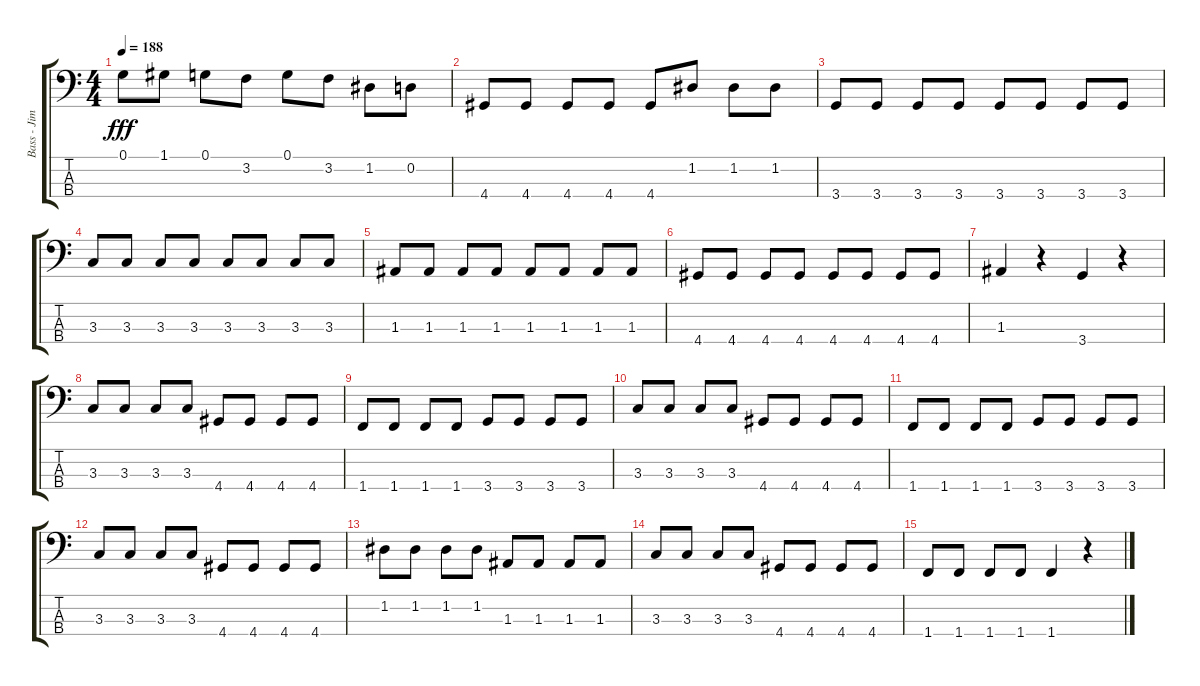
\track ("Bass - Jim" "Bass - Jim") {instrument electricbassfinger}
\staff {score tabs}
\tuning (G2 D2 A1 E1) {hide}
\ts (4 4)
\tempo 188
\clef f4
\ks c
0.1.8{dy fff} 1.1.8 0.1.8 3.2.8 0.1.8 3.2.8 1.2.8 0.2.8 |
4.4.8 4.4.8 4.4.8 4.4.8 4.4.8 1.2.8 1.2.8 1.2.8 |
3.4.8 3.4.8 3.4.8 3.4.8 3.4.8 3.4.8 3.4.8 3.4.8 |
3.3.8 3.3.8 3.3.8 3.3.8 3.3.8 3.3.8 3.3.8 3.3.8 |
1.3.8 1.3.8 1.3.8 1.3.8 1.3.8 1.3.8 1.3.8 1.3.8 |
4.4.8 4.4.8 4.4.8 4.4.8 4.4.8 4.4.8 4.4.8 4.4.8 |
1.3.4 r.4 3.4.4 r.4 |
3.3.8 3.3.8 3.3.8 3.3.8 4.4.8 4.4.8 4.4.8 4.4.8 |
1.4.8 1.4.8 1.4.8 1.4.8 3.4.8 3.4.8 3.4.8 3.4.8 |
3.3.8 3.3.8 3.3.8 3.3.8 4.4.8 4.4.8 4.4.8 4.4.8 |
1.4.8 1.4.8 1.4.8 1.4.8 3.4.8 3.4.8 3.4.8 3.4.8 |
3.3.8 3.3.8 3.3.8 3.3.8 4.4.8 4.4.8 4.4.8 4.4.8 |
1.2.8 1.2.8 1.2.8 1.2.8 1.3.8 1.3.8 1.3.8 1.3.8 |
3.3.8 3.3.8 3.3.8 3.3.8 4.4.8 4.4.8 4.4.8 4.4.8 |
1.4.8 1.4.8 1.4.8 1.4.8 1.4.4 r.4
